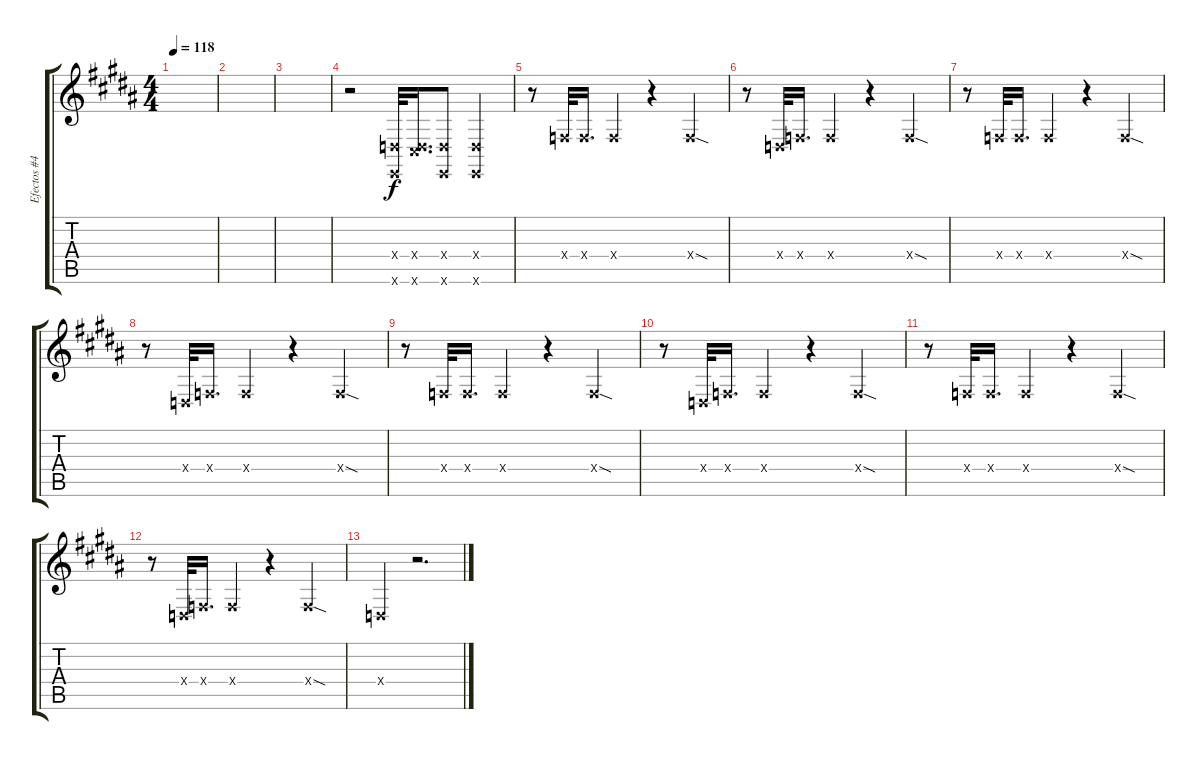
\track ("Efectos #4" "Efectos #4") {instrument synthdrum}
\staff {score tabs}
\tuning (E4 B3 G3 D3 A2 E2) {hide}
\ts (4 4)
\tempo 118
\clef g2
\ks b
|
|
|
r.2 (0.4{x} 0.6{x}).32 (0.4{x} 9.6{x}).16{d} (0.4{x} 0.6{x}).8 (0.4{x} 0.6{x}).4 |
r.8 3.4{x}.32 3.4{x}.16{d} 3.4{x}.4 r.4 3.4{sod x}.4 |
r.8 0.4{x}.32 3.4{x}.16{d} 3.4{x}.4 r.4 3.4{sod x}.4 |
r.8 3.4{x}.32 3.4{x}.16{d} 3.4{x}.4 r.4 3.4{sod x}.4 |
r.8 0.4{x}.32 3.4{x}.16{d} 3.4{x}.4 r.4 3.4{sod x}.4 |
r.8 3.4{x}.32 3.4{x}.16{d} 3.4{x}.4 r.4 3.4{sod x}.4 |
r.8 0.4{x}.32 3.4{x}.16{d} 3.4{x}.4 r.4 3.4{sod x}.4 |
r.8 3.4{x}.32 3.4{x}.16{d} 3.4{x}.4 r.4 3.4{sod x}.4 |
r.8 0.4{x}.32 3.4{x}.16{d} 3.4{x}.4 r.4 3.4{sod x}.4 |
0.4{x}.4 r.2{d}
